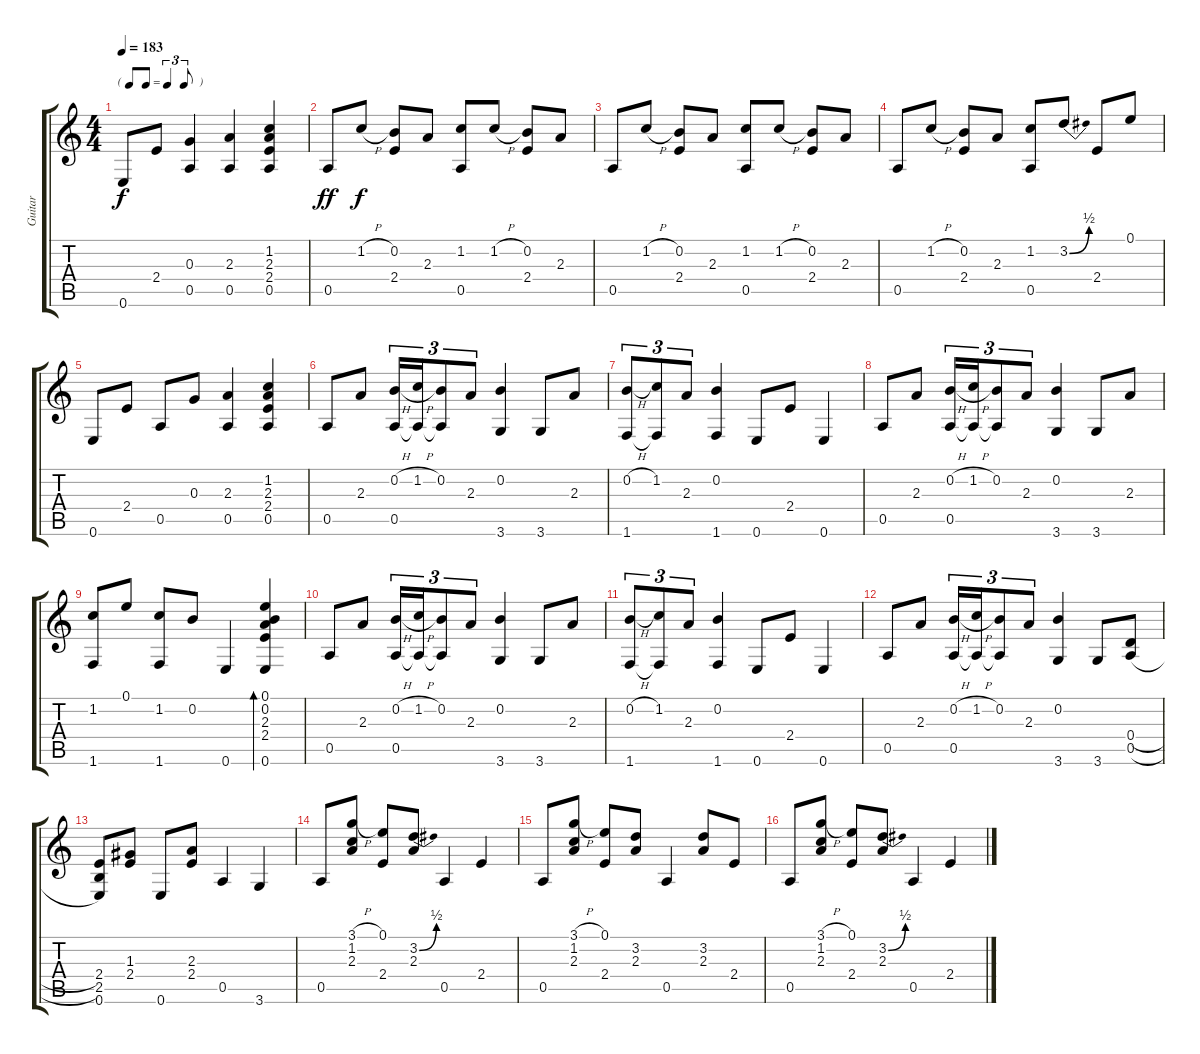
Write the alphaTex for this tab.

\track ("Guitar" "Guitar") {instrument acousticguitarsteel}
\staff {score tabs}
\tuning (E4 B3 G3 D3 A2 E2) {hide}
\ts (4 4)
\tf triplet8th
\tempo 183
\clef g2
\ks c
0.6.8{dy f} 2.4.8 (0.3 0.5).4 (2.3 0.5).4 (1.2 2.3 2.4 0.5).4 |
0.5.8{dy ff} 1.2{h}.8{dy f} (0.2 2.4).8 2.3.8 (1.2 0.5).8 1.2{h}.8 (0.2 2.4).8 2.3.8 |
0.5.8 1.2{h}.8 (0.2 2.4).8 2.3.8 (1.2 0.5).8 1.2{h}.8 (0.2 2.4).8 2.3.8 |
0.5.8 1.2{h}.8 (0.2 2.4).8 2.3.8 (1.2 0.5).8 3.2{be (bend 0 0 60 2)}.8 2.4.8 0.1.8 |
0.6.8 2.4.8 0.5.8 0.3.8 (2.3 0.5).4 (1.2 2.3 2.4 0.5).4 |
0.5.8 2.3.8 (0.2{h} 0.5).16{tu (3 2)} (1.2{h} 0.5{t}).16{tu (3 2)} (0.2 0.5{t}).8{tu (3 2)} 2.3.8{tu (3 2)} (0.2 3.6).4 3.6.8 2.3.8 |
(0.2{h} 1.6).8{tu (3 2)} (1.2 1.6{t}).8{tu (3 2)} 2.3.8{tu (3 2)} (0.2 1.6).4 0.6.8 2.4.8 0.6.4 |
0.5.8 2.3.8 (0.2{h} 0.5).16{tu (3 2)} (1.2{h} 0.5{t}).16{tu (3 2)} (0.2 0.5{t}).8{tu (3 2)} 2.3.8{tu (3 2)} (0.2 3.6).4 3.6.8 2.3.8 |
(1.2 1.6).8 0.1.8 (1.2 1.6).8 0.2.8 0.6.4 (0.1 0.2 2.3 2.4 0.6).4{bd 60} |
0.5.8 2.3.8 (0.2{h} 0.5).16{tu (3 2)} (1.2{h} 0.5{t}).16{tu (3 2)} (0.2 0.5{t}).8{tu (3 2)} 2.3.8{tu (3 2)} (0.2 3.6).4 3.6.8 2.3.8 |
(0.2{h} 1.6).8{tu (3 2)} (1.2 1.6{t}).8{tu (3 2)} 2.3.8{tu (3 2)} (0.2 1.6).4 0.6.8 2.4.8 0.6.4 |
0.5.8 2.3.8 (0.2{h} 0.5).16{tu (3 2)} (1.2{h} 0.5{t}).16{tu (3 2)} (0.2 0.5{t}).8{tu (3 2)} 2.3.8{tu (3 2)} (0.2 3.6).4 3.6.8 (0.4{h} 0.5{h}).8 |
(2.4 2.5 0.6).8 (1.3 2.4).8 0.6.8 (2.3 2.4).8 0.5.4 3.6.4 |
0.5.8 (3.1{h} 1.2 2.3).8 (0.1 2.4).8 (3.2{be (bend 0 0 60 2)} 2.3).8 0.5.4 2.4.4 |
0.5.8 (3.1{h} 1.2 2.3).8 (0.1 2.4).8 (3.2 2.3).8 0.5.4 (3.2 2.3).8 2.4.8 |
0.5.8 (3.1{h} 1.2 2.3).8 (0.1 2.4).8 (3.2{be (bend 0 0 60 2)} 2.3).8 0.5.4 2.4.4
